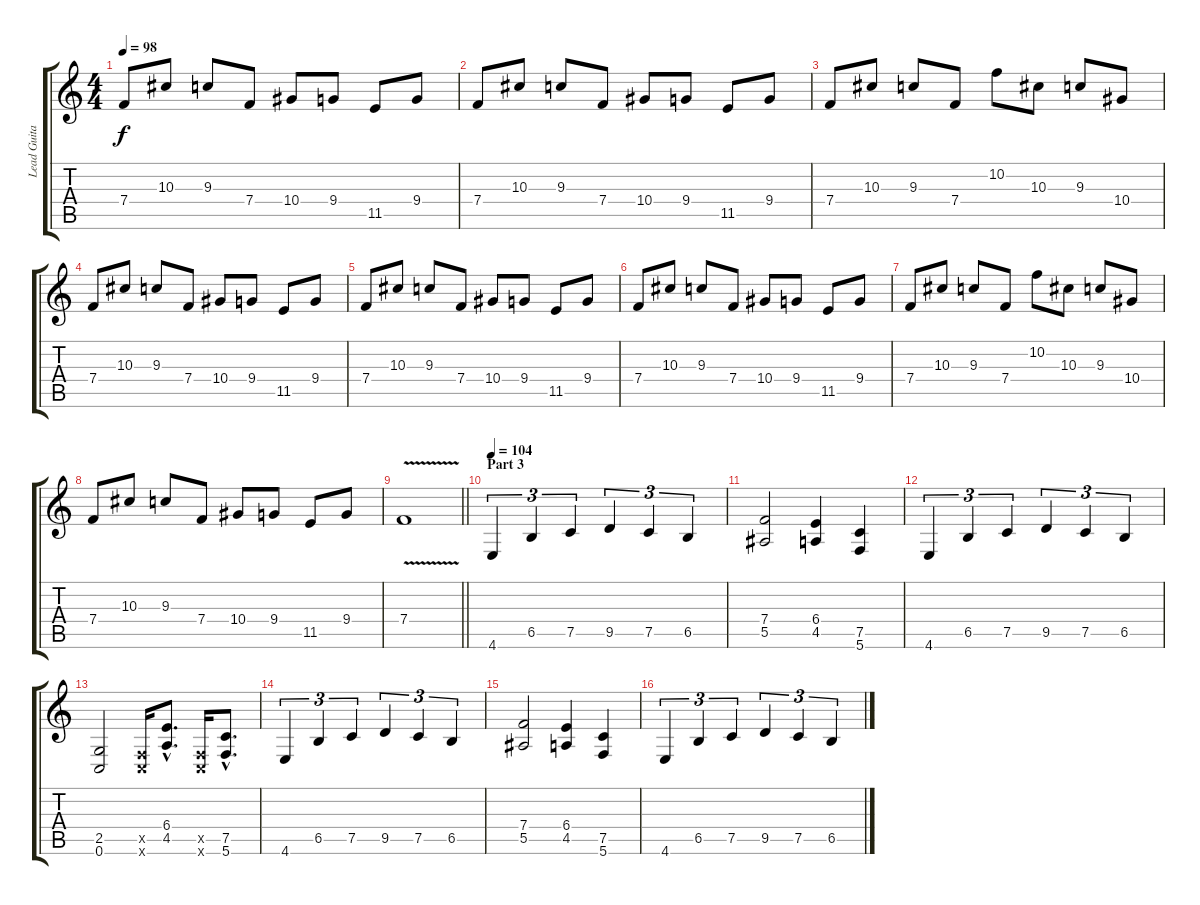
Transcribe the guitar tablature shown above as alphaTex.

\track ("Lead Guitar" "Lead Guita") {instrument overdrivenguitar}
\staff {score tabs}
\tuning (C4 G3 Eb3 Bb2 F2 C2) {hide}
\ts (4 4)
\tempo 98
\clef g2
\ks c
7.4.8{dy f} 10.3.8 9.3.8 7.4.8 10.4.8 9.4.8 11.5.8 9.4.8 |
7.4.8 10.3.8 9.3.8 7.4.8 10.4.8 9.4.8 11.5.8 9.4.8 |
7.4.8 10.3.8 9.3.8 7.4.8 10.2.8 10.3.8 9.3.8 10.4.8 |
7.4.8 10.3.8 9.3.8 7.4.8 10.4.8 9.4.8 11.5.8 9.4.8 |
7.4.8 10.3.8 9.3.8 7.4.8 10.4.8 9.4.8 11.5.8 9.4.8 |
7.4.8 10.3.8 9.3.8 7.4.8 10.4.8 9.4.8 11.5.8 9.4.8 |
7.4.8 10.3.8 9.3.8 7.4.8 10.2.8 10.3.8 9.3.8 10.4.8 |
7.4.8 10.3.8 9.3.8 7.4.8 10.4.8 9.4.8 11.5.8 9.4.8 |
\barLineRight lightlight
7.4{v}.1 |
\section ("" "Part 3")
\tempo 104
4.6.4{tu (3 2)} 6.5.4{tu (3 2)} 7.5.4{tu (3 2)} 9.5.4{tu (3 2)} 7.5.4{tu (3 2)} 6.5.4{tu (3 2)} |
(7.4 5.5).2 (6.4 4.5).4 (7.5 5.6).4 |
4.6.4{tu (3 2)} 6.5.4{tu (3 2)} 7.5.4{tu (3 2)} 9.5.4{tu (3 2)} 7.5.4{tu (3 2)} 6.5.4{tu (3 2)} |
(2.5 0.6).2 (0.5{x} 0.6{x}).16 (6.4{hac} 4.5{hac}).8{d} (0.5{x} 0.6{x}).16 (7.5{hac} 5.6{hac}).8{d} |
4.6.4{tu (3 2)} 6.5.4{tu (3 2)} 7.5.4{tu (3 2)} 9.5.4{tu (3 2)} 7.5.4{tu (3 2)} 6.5.4{tu (3 2)} |
(7.4 5.5).2 (6.4 4.5).4 (7.5 5.6).4 |
4.6.4{tu (3 2)} 6.5.4{tu (3 2)} 7.5.4{tu (3 2)} 9.5.4{tu (3 2)} 7.5.4{tu (3 2)} 6.5.4{tu (3 2)}
